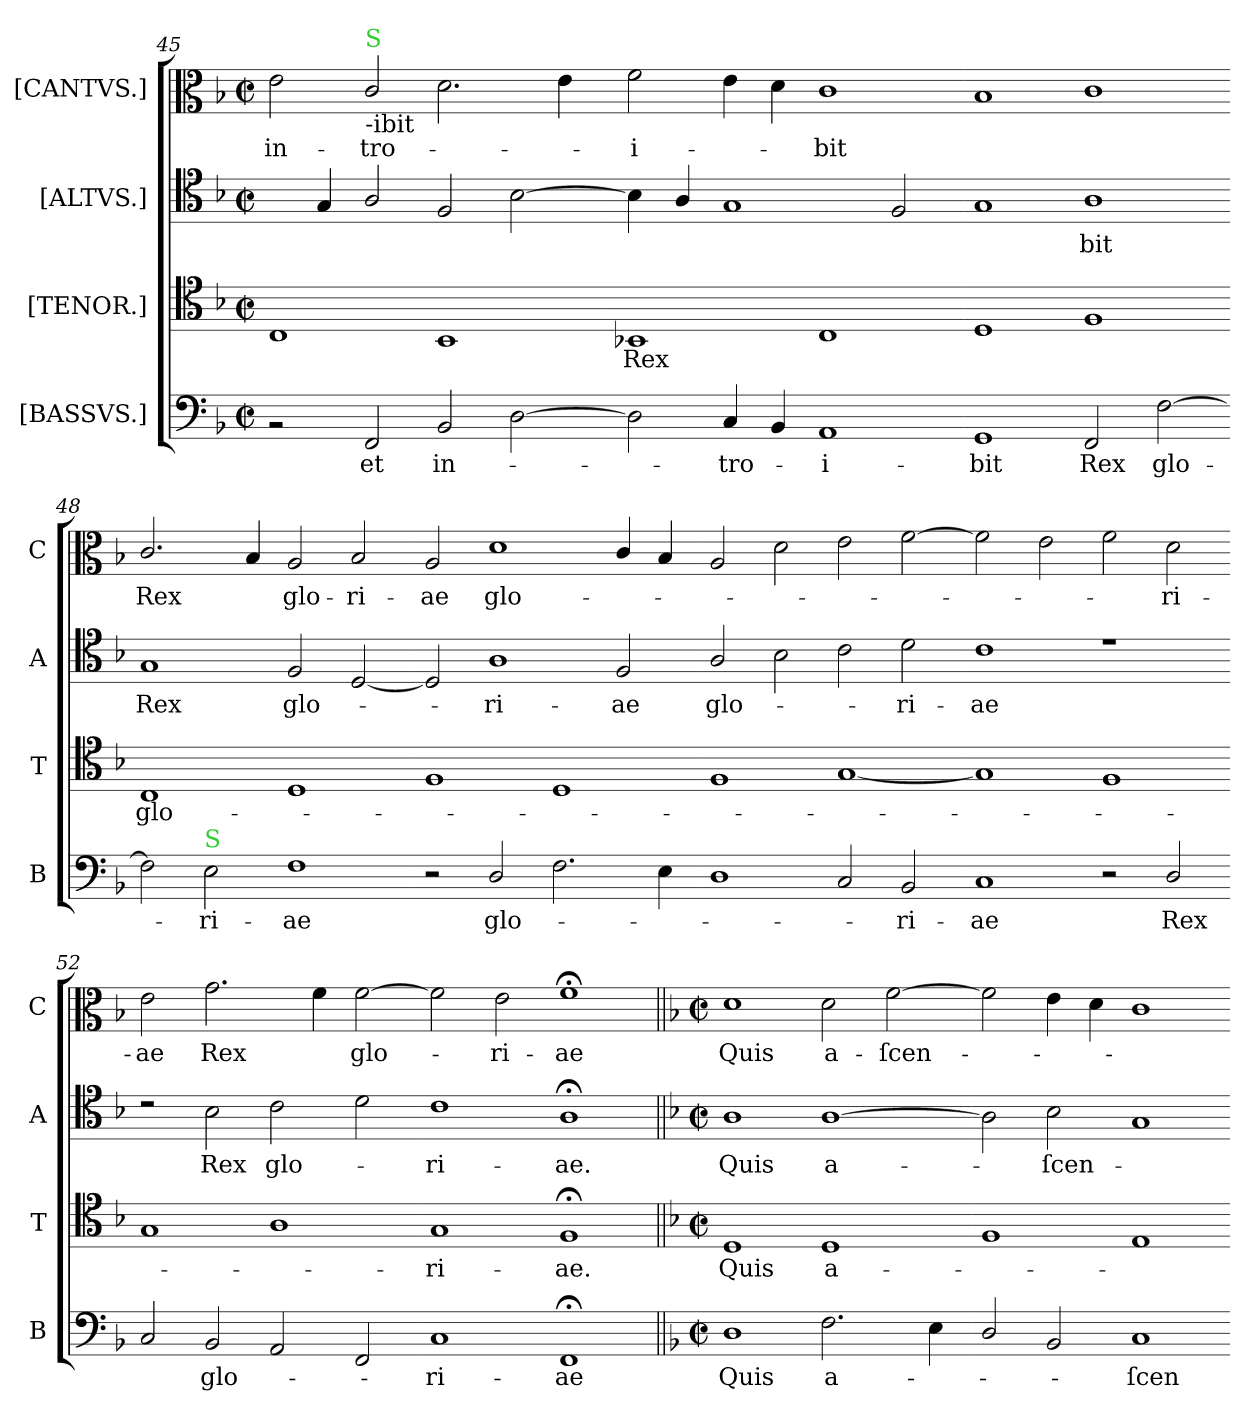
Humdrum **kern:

**kern	**text	**kern	**text	**kern	**text	**kern	**text
*part4	*part4	*part3	*part3	*part2	*part2	*part1	*part1
*staff4	*staff4	*staff3	*staff3	*staff2	*staff2	*staff1	*staff1
*I"[BASSVS.]	*	*I"[TENOR.]	*	*I"[ALTVS.]	*	*I"[CANTVS.]	*
*I'B	*	*I'T	*	*I'A	*	*I'C	*
*clefF4	*	*clefC4	*	*clefC4	*	*clefC3	*
*k[b-]	*	*k[b-]	*	*k[b-]	*	*k[b-]	*
*M2/1	*	*M2/1	*	*M2/1	*	*M2/1	*
*met(c|)	*	*met(c|)	*	*met(c|)	*	*met(c|)	*
=45	=45	=45	=45	=45	=45	=45	=45
2rBB	.	1C	.	4ryy	.	2e\	in-
.	.	.	.	4G/	.	.	.
!	!	!	!	!	!	!LO:TX:b:t=-ibit	!
!	!	!	!	!	!	!LO:TX:a:color=limegreen:t=S	!
2FF/	et	.	.	2A/	.	2c/	-tro-
2BB-/	in-	1BB-	.	2F/	.	2.d\	.
[2D\	.	.	.	[2B-\	.	.	.
.	.	.	.	.	.	4e\	.
=46-	=46-	=46-	=46-	=46-	=46-	=46-	=46-
2D\]	.	1BB-X	Rex	4B-\]	.	2f\	-i-
.	.	.	.	4A/	.	.	.
4C/	-tro-	.	.	1G	.	4e\	.
4BB-/	.	.	.	.	.	4d\	.
1AA	-i-	1C	.	.	.	1c	bit
.	.	.	.	2F/	.	.	.
=47-	=47-	=47-	=47-	=47-	=47-	=47-	=47-
1GG	-bit	1D	.	1G	.	1B-	.
!	!	!	!	!	!LO:LY:i	!	!
2FF/	Rex	1F	.	1A	bit	1c	.
[2F\	glo-	.	.	.	.	.	.
=48-	=48-	=48-	=48-	=48-	=48-	=48-	=48-
2F\]	.	1C	glo-	1G	Rex	2.c/	Rex
!LO:TX:a:color=limegreen:t=S	!	!	!	!	!	!	!
2E\	-ri-	.	.	.	.	.	.
.	.	.	.	.	.	4B-/	.
1F	-ae	1D	.	2F/	glo-	2A/	glo-
.	.	.	.	[2D/	.	2B-/	-ri-
=49-	=49-	=49-	=49-	=49-	=49-	=49-	=49-
2r	.	1F	.	2D/]	.	2A/	-ae
!	!LO:LY:i	!	!	!	!	!	!LO:LY:i
2D/	glo-	.	.	1A	-ri-	1d	glo-
2.F\	.	1D	.	.	.	.	.
.	.	.	.	2F/	-ae	4c/	.
4E\	.	.	.	.	.	4B-/	.
=50-	=50-	=50-	=50-	=50-	=50-	=50-	=50-
!	!	!	!	!	!LO:LY:i	!	!
1D	.	1F	.	2A/	glo-	2A/	.
.	.	.	.	2B-\	.	2d\	.
2C/	.	[1G	.	2c\	.	2e\	.
!	!LO:LY:i	!	!	!	!LO:LY:i	!	!
2BB-/	-ri-	.	.	2d\	-ri-	[2f\	.
=51-	=51-	=51-	=51-	=51-	=51-	=51-	=51-
!	!LO:LY:i	!	!	!	!LO:LY:i	!	!
1C	-ae	1G]	.	1c	-ae	2f\]	.
.	.	.	.	.	.	2e\	.
2r	.	1F	.	1re	.	2f\	.
!	!	!	!	!	!	!	!LO:LY:i
2D/	Rex	.	.	.	.	2d\	-ri-
=52-	=52-	=52-	=52-	=52-	=52-	=52-	=52-
!	!	!	!	!	!	!	!LO:LY:i
2C/	.	1G	.	2rc	.	2e\	-ae
!	!	!	!	!	!LO:LY:i	!	!LO:LY:i
2BB-/	glo-	.	.	2B-\	Rex	2.g\	Rex
!	!	!	!	!	!LO:LY:i	!	!
2AA/	.	1A	.	2c\	glo-	.	.
.	.	.	.	.	.	4f\	.
!	!	!	!	!	!	!	!LO:LY:i
2FF/	.	.	.	2d\	.	[2f\	glo-
=53-	=53-	=53-	=53-	=53-	=53-	=53-	=53-
!	!	!	!	!	!LO:LY:i	!	!
1C	-ri-	1G	-ri-	1c	-ri-	2f\]	.
!	!	!	!	!	!	!	!LO:LY:i
.	.	.	.	.	.	2e\	-ri-
!	!	!	!	!	!LO:LY:i	!	!LO:LY:i
1FF;<;	-ae	1F;<	-ae.	1A;<	-ae.	1f;	-ae
=54||	=54||	=54||	=54||	=54||	=54||	=54||	=54||
*k[b-]	*	*k[b-]	*	*k[b-]	*	*k[b-]	*
*M2/1	*	*M2/1	*	*M2/1	*	*M2/1	*
*met(c|)	*	*met(c|)	*	*met(c|)	*	*met(c|)	*
1D	Quis	1D	Quis	1A	Quis	1d	Quis
2.F\	a-	1D	a-	[1A	a-	2d\	a-
.	.	.	.	.	.	[2f\	-ſcen-
4E\	.	.	.	.	.	.	.
=55-	=55-	=55-	=55-	=55-	=55-	=55-	=55-
2D/	.	1F	.	2A]	.	2f\]	.
2BB-/	.	.	.	2B-\	-ſcen-	4e\	.
.	.	.	.	.	.	4d\	.
1C	-ſcen-	1E	.	1G	.	1c	.
=-	=-	=-	=-	=-	=-	=-	=-
*-	*-	*-	*-	*-	*-	*-	*-
